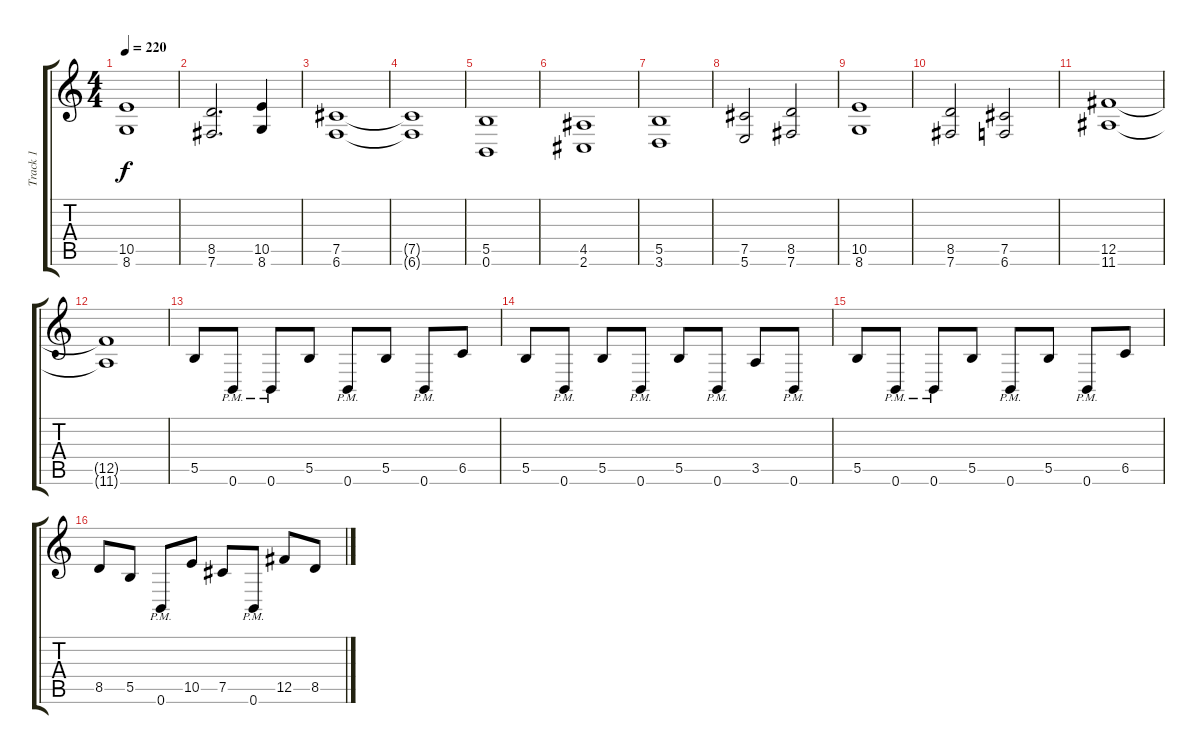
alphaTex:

\track ("Track 1" "Track 1") {instrument distortionguitar}
\staff {score tabs}
\tuning (Db4 Ab3 E3 B2 Gb2 B1) {hide}
\ts (4 4)
\tempo 220
\clef g2
\ks c
(10.5 8.6).1{dy f} |
(8.5 7.6).2{d} (10.5 8.6).4 |
(7.5 6.6).1 |
(7.5{t} 6.6{t}).1 |
(5.5 0.6).1 |
(4.5 2.6).1 |
(5.5 3.6).1 |
(7.5 5.6).2 (8.5 7.6).2 |
(10.5 8.6).1 |
(8.5 7.6).2 (7.5 6.6).2 |
(12.5 11.6).1 |
(12.5{t} 11.6{t}).1 |
5.5.8 0.6{pm}.8 0.6{pm}.8 5.5.8 0.6{pm}.8 5.5.8 0.6{pm}.8 6.5.8 |
5.5.8 0.6{pm}.8 5.5.8 0.6{pm}.8 5.5.8 0.6{pm}.8 3.5.8 0.6{pm}.8 |
5.5.8 0.6{pm}.8 0.6{pm}.8 5.5.8 0.6{pm}.8 5.5.8 0.6{pm}.8 6.5.8 |
8.5.8 5.5.8 0.6{pm}.8 10.5.8 7.5.8 0.6{pm}.8 12.5.8 8.5.8
